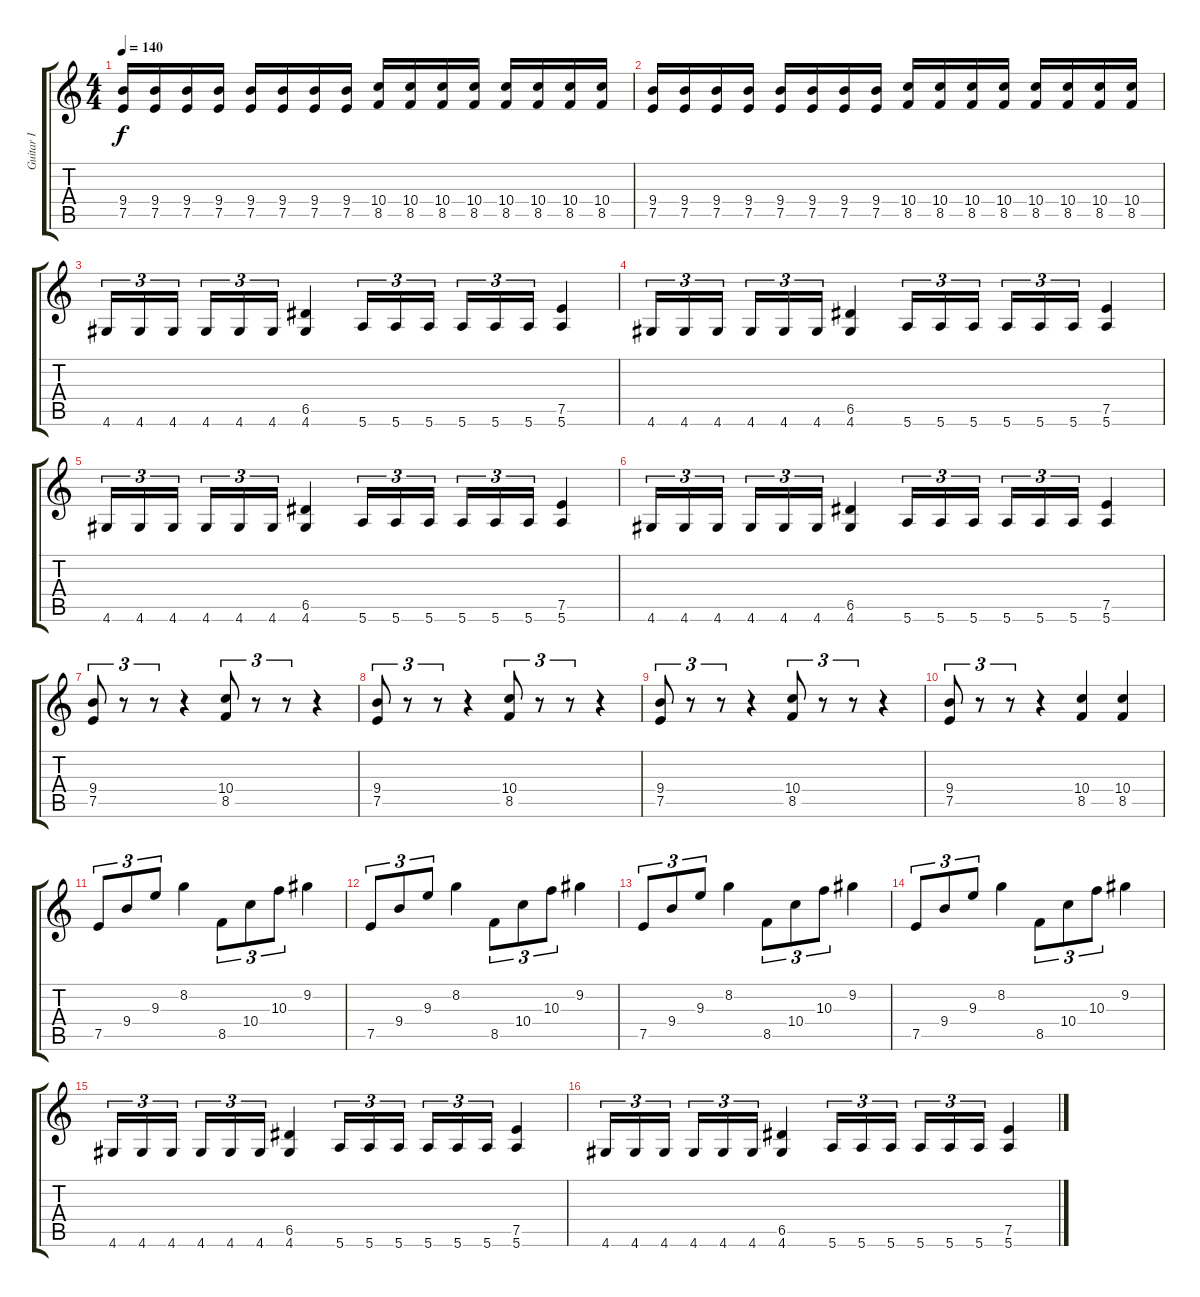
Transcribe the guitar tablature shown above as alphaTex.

\track ("Guitar I" "Guitar I") {instrument distortionguitar}
\staff {score tabs}
\tuning (E4 B3 G3 D3 A2 E2) {hide}
\ts (4 4)
\tempo 140
\clef g2
\ks c
(9.4 7.5).16{dy f} (9.4 7.5).16 (9.4 7.5).16 (9.4 7.5).16 (9.4 7.5).16 (9.4 7.5).16 (9.4 7.5).16 (9.4 7.5).16 (10.4 8.5).16 (10.4 8.5).16 (10.4 8.5).16 (10.4 8.5).16 (10.4 8.5).16 (10.4 8.5).16 (10.4 8.5).16 (10.4 8.5).16 |
(9.4 7.5).16 (9.4 7.5).16 (9.4 7.5).16 (9.4 7.5).16 (9.4 7.5).16 (9.4 7.5).16 (9.4 7.5).16 (9.4 7.5).16 (10.4 8.5).16 (10.4 8.5).16 (10.4 8.5).16 (10.4 8.5).16 (10.4 8.5).16 (10.4 8.5).16 (10.4 8.5).16 (10.4 8.5).16 |
4.6.16{tu (3 2)} 4.6.16{tu (3 2)} 4.6.16{tu (3 2)} 4.6.16{tu (3 2)} 4.6.16{tu (3 2)} 4.6.16{tu (3 2)} (6.5 4.6).4 5.6.16{tu (3 2)} 5.6.16{tu (3 2)} 5.6.16{tu (3 2)} 5.6.16{tu (3 2)} 5.6.16{tu (3 2)} 5.6.16{tu (3 2)} (7.5 5.6).4 |
4.6.16{tu (3 2)} 4.6.16{tu (3 2)} 4.6.16{tu (3 2)} 4.6.16{tu (3 2)} 4.6.16{tu (3 2)} 4.6.16{tu (3 2)} (6.5 4.6).4 5.6.16{tu (3 2)} 5.6.16{tu (3 2)} 5.6.16{tu (3 2)} 5.6.16{tu (3 2)} 5.6.16{tu (3 2)} 5.6.16{tu (3 2)} (7.5 5.6).4 |
4.6.16{tu (3 2)} 4.6.16{tu (3 2)} 4.6.16{tu (3 2)} 4.6.16{tu (3 2)} 4.6.16{tu (3 2)} 4.6.16{tu (3 2)} (6.5 4.6).4 5.6.16{tu (3 2)} 5.6.16{tu (3 2)} 5.6.16{tu (3 2)} 5.6.16{tu (3 2)} 5.6.16{tu (3 2)} 5.6.16{tu (3 2)} (7.5 5.6).4 |
4.6.16{tu (3 2)} 4.6.16{tu (3 2)} 4.6.16{tu (3 2)} 4.6.16{tu (3 2)} 4.6.16{tu (3 2)} 4.6.16{tu (3 2)} (6.5 4.6).4 5.6.16{tu (3 2)} 5.6.16{tu (3 2)} 5.6.16{tu (3 2)} 5.6.16{tu (3 2)} 5.6.16{tu (3 2)} 5.6.16{tu (3 2)} (7.5 5.6).4 |
(9.4 7.5).8{tu (3 2)} r.8{tu (3 2)} r.8{tu (3 2)} r.4 (10.4 8.5).8{tu (3 2)} r.8{tu (3 2)} r.8{tu (3 2)} r.4 |
(9.4 7.5).8{tu (3 2)} r.8{tu (3 2)} r.8{tu (3 2)} r.4 (10.4 8.5).8{tu (3 2)} r.8{tu (3 2)} r.8{tu (3 2)} r.4 |
(9.4 7.5).8{tu (3 2)} r.8{tu (3 2)} r.8{tu (3 2)} r.4 (10.4 8.5).8{tu (3 2)} r.8{tu (3 2)} r.8{tu (3 2)} r.4 |
(9.4 7.5).8{tu (3 2)} r.8{tu (3 2)} r.8{tu (3 2)} r.4 (10.4 8.5).4 (10.4 8.5).4 |
7.5.8{tu (3 2)} 9.4.8{tu (3 2)} 9.3.8{tu (3 2)} 8.2.4 8.5.8{tu (3 2)} 10.4.8{tu (3 2)} 10.3.8{tu (3 2)} 9.2.4 |
7.5.8{tu (3 2)} 9.4.8{tu (3 2)} 9.3.8{tu (3 2)} 8.2.4 8.5.8{tu (3 2)} 10.4.8{tu (3 2)} 10.3.8{tu (3 2)} 9.2.4 |
7.5.8{tu (3 2)} 9.4.8{tu (3 2)} 9.3.8{tu (3 2)} 8.2.4 8.5.8{tu (3 2)} 10.4.8{tu (3 2)} 10.3.8{tu (3 2)} 9.2.4 |
7.5.8{tu (3 2)} 9.4.8{tu (3 2)} 9.3.8{tu (3 2)} 8.2.4 8.5.8{tu (3 2)} 10.4.8{tu (3 2)} 10.3.8{tu (3 2)} 9.2.4 |
4.6.16{tu (3 2)} 4.6.16{tu (3 2)} 4.6.16{tu (3 2)} 4.6.16{tu (3 2)} 4.6.16{tu (3 2)} 4.6.16{tu (3 2)} (6.5 4.6).4 5.6.16{tu (3 2)} 5.6.16{tu (3 2)} 5.6.16{tu (3 2)} 5.6.16{tu (3 2)} 5.6.16{tu (3 2)} 5.6.16{tu (3 2)} (7.5 5.6).4 |
4.6.16{tu (3 2)} 4.6.16{tu (3 2)} 4.6.16{tu (3 2)} 4.6.16{tu (3 2)} 4.6.16{tu (3 2)} 4.6.16{tu (3 2)} (6.5 4.6).4 5.6.16{tu (3 2)} 5.6.16{tu (3 2)} 5.6.16{tu (3 2)} 5.6.16{tu (3 2)} 5.6.16{tu (3 2)} 5.6.16{tu (3 2)} (7.5 5.6).4
